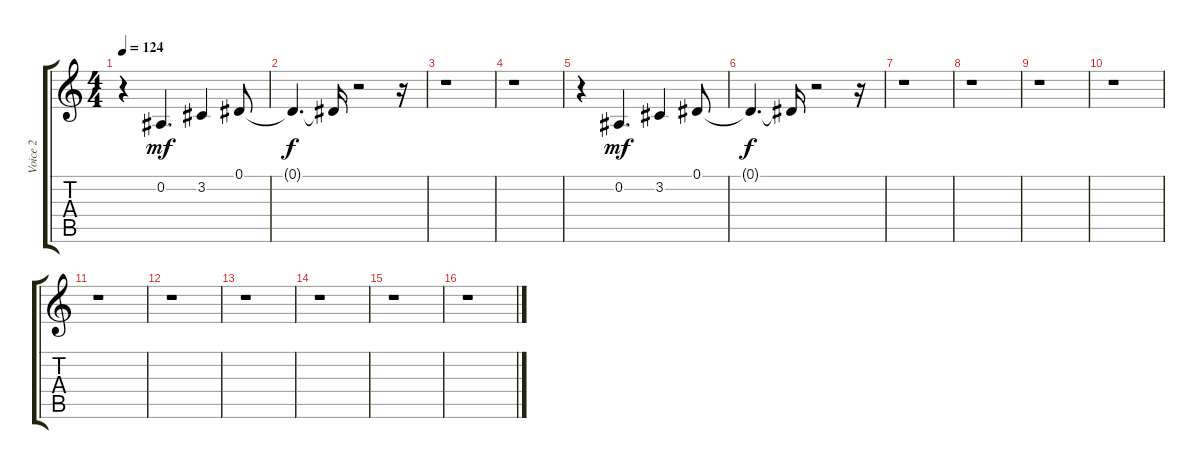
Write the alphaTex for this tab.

\track ("Voice 2" "Voice 2") {instrument lead6voice}
\staff {score tabs}
\tuning (Eb4 Bb3 Gb3 Db3 Ab2 Eb2) {hide}
\ts (4 4)
\tempo 124
\clef g2
\ks c
r.4{dy mf} 0.2.4{d} 3.2.4 0.1.8 |
0.1{t}.4{d dy f} 0.1{t}.16 r.2 r.16 |
r.1 |
r.1 |
r.4 0.2.4{d dy mf} 3.2.4 0.1.8 |
0.1{t}.4{d dy f} 0.1{t}.16 r.2 r.16 |
r.1 |
r.1 |
r.1 |
r.1 |
r.1 |
r.1 |
r.1 |
r.1 |
r.1 |
r.1
